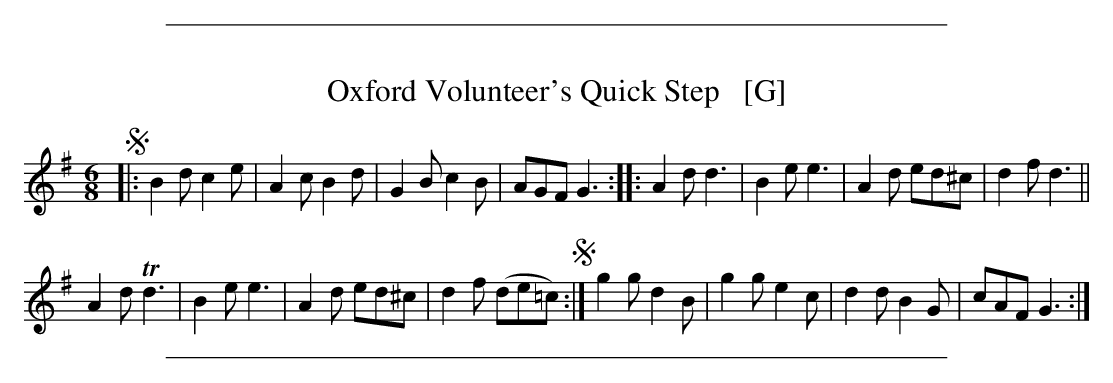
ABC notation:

X:1
T: Oxford Volunteer's Quick Step   [G]
M: 6/8
L: 1/8
K: G
!segno!|:\
B2d c2e | A2c B2d | G2B c2B  | AGF G3 ::\
A2d d3  | B2e e3  | A2d ed^c | d2f d3 ||
A2d Td3 | B2e e3  | A2d ed^c | d2f (de=c) !segno!:|\
g2g d2B | g2g e2c | d2d B2G | cAF G3 :|
